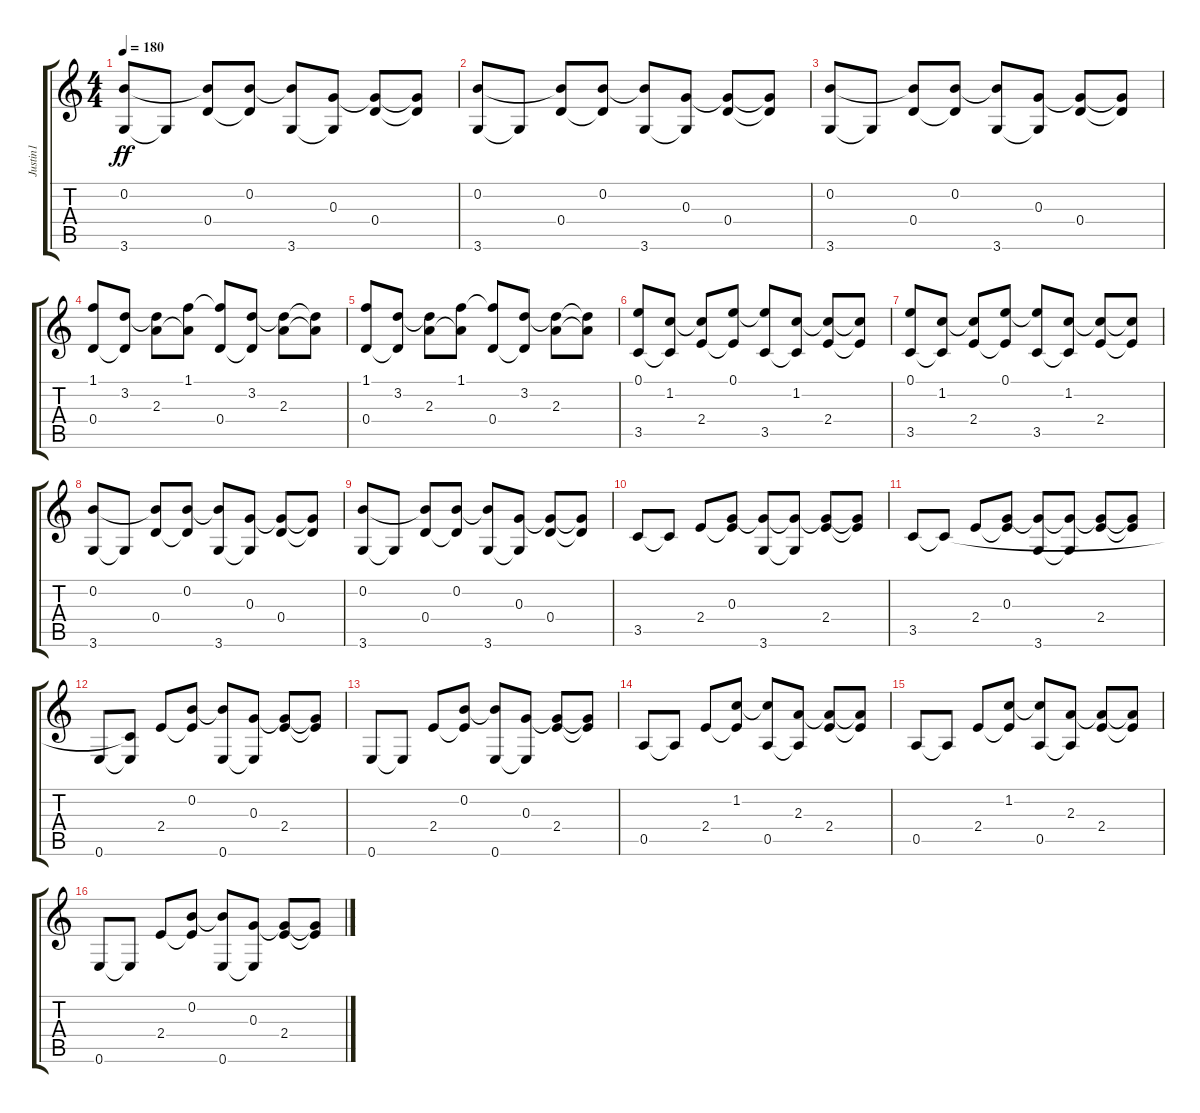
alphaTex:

\track ("Justin1" "Justin1") {instrument acousticguitarnylon}
\staff {score tabs}
\tuning (E4 B3 G3 D3 A2 E2) {hide}
\ts (4 4)
\tempo 180
\clef g2
\ks c
(0.2 3.6).8{dy ff} 3.6{t}.8 (0.2{t} 0.4).8 (0.2 0.4{t}).8 (0.2{t} 3.6).8 (0.3 3.6{t}).8 (0.3{t} 0.4).8 (0.3{t} 0.4{t}).8 |
(0.2 3.6).8 3.6{t}.8 (0.2{t} 0.4).8 (0.2 0.4{t}).8 (0.2{t} 3.6).8 (0.3 3.6{t}).8 (0.3{t} 0.4).8 (0.3{t} 0.4{t}).8 |
(0.2 3.6).8 3.6{t}.8 (0.2{t} 0.4).8 (0.2 0.4{t}).8 (0.2{t} 3.6).8 (0.3 3.6{t}).8 (0.3{t} 0.4).8 (0.3{t} 0.4{t}).8 |
(1.1 0.4).8 (3.2 0.4{t}).8 (3.2{t} 2.3).8 (1.1 2.3{t}).8 (1.1{t} 0.4).8 (3.2 0.4{t}).8 (3.2{t} 2.3).8 (3.2{t} 2.3{t}).8 |
(1.1 0.4).8 (3.2 0.4{t}).8 (3.2{t} 2.3).8 (1.1 2.3{t}).8 (1.1{t} 0.4).8 (3.2 0.4{t}).8 (3.2{t} 2.3).8 (3.2{t} 2.3{t}).8 |
(0.1 3.5).8 (1.2 3.5{t}).8 (1.2{t} 2.4).8 (0.1 2.4{t}).8 (0.1{t} 3.5).8 (1.2 3.5{t}).8 (1.2{t} 2.4).8 (1.2{t} 2.4{t}).8 |
(0.1 3.5).8 (1.2 3.5{t}).8 (1.2{t} 2.4).8 (0.1 2.4{t}).8 (0.1{t} 3.5).8 (1.2 3.5{t}).8 (1.2{t} 2.4).8 (1.2{t} 2.4{t}).8 |
(0.2 3.6).8 3.6{t}.8 (0.2{t} 0.4).8 (0.2 0.4{t}).8 (0.2{t} 3.6).8 (0.3 3.6{t}).8 (0.3{t} 0.4).8 (0.3{t} 0.4{t}).8 |
(0.2 3.6).8 3.6{t}.8 (0.2{t} 0.4).8 (0.2 0.4{t}).8 (0.2{t} 3.6).8 (0.3 3.6{t}).8 (0.3{t} 0.4).8 (0.3{t} 0.4{t}).8 |
3.5.8 3.5{t}.8 2.4.8 (0.3 2.4{t}).8 (0.3{t} 3.6).8 (0.3{t} 3.6{t}).8 (0.3{t} 2.4).8 (0.3{t} 2.4{t}).8 |
3.5.8 3.5{t}.8 2.4.8 (0.3 2.4{t}).8 (0.3{t} 3.6).8 (0.3{t} 3.6{t}).8 (0.3{t} 2.4).8 (0.3{t} 2.4{t}).8 |
0.6.8 (3.5{t} 0.6{t}).8 2.4.8 (0.2 2.4{t}).8 (0.2{t} 0.6).8 (0.3 0.6{t}).8 (0.3{t} 2.4).8 (0.3{t} 2.4{t}).8 |
0.6.8 0.6{t}.8 2.4.8 (0.2 2.4{t}).8 (0.2{t} 0.6).8 (0.3 0.6{t}).8 (0.3{t} 2.4).8 (0.3{t} 2.4{t}).8 |
0.5.8 0.5{t}.8 2.4.8 (1.2 2.4{t}).8 (1.2{t} 0.5).8 (2.3 0.5{t}).8 (2.3{t} 2.4).8 (2.3{t} 2.4{t}).8 |
0.5.8 0.5{t}.8 2.4.8 (1.2 2.4{t}).8 (1.2{t} 0.5).8 (2.3 0.5{t}).8 (2.3{t} 2.4).8 (2.3{t} 2.4{t}).8 |
0.6.8 0.6{t}.8 2.4.8 (0.2 2.4{t}).8 (0.2{t} 0.6).8 (0.3 0.6{t}).8 (0.3{t} 2.4).8 (0.3{t} 2.4{t}).8
